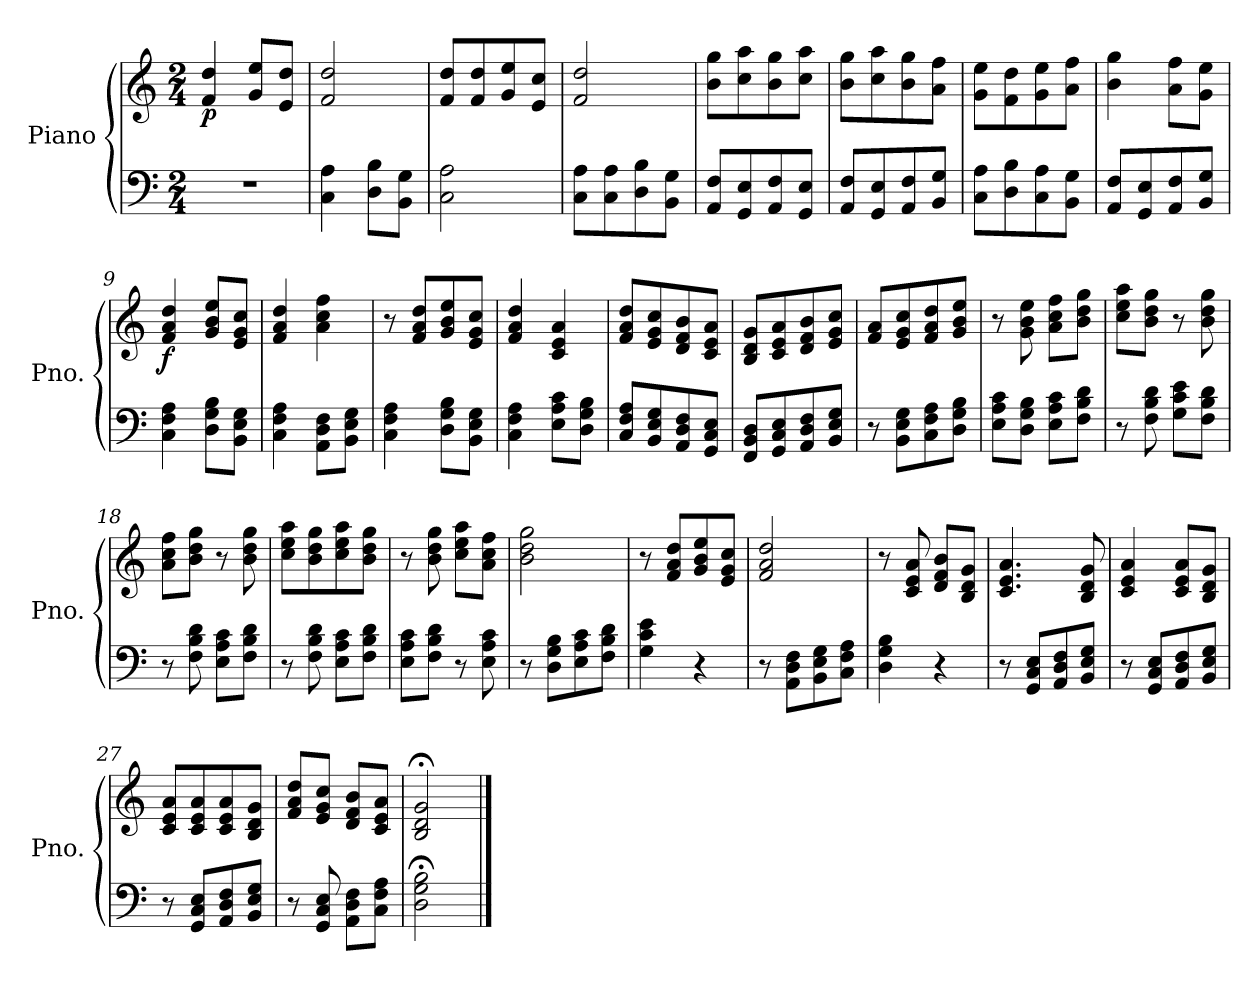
**kern	**kern	**dynam
*part1	*part1	*part1
*staff2	*staff1	*staff1/2
*I"Piano	*	*
*I'Pno.	*	*
*clefF4	*clefG2	*
*k[]	*k[]	*
*M2/4	*M2/4	*
*MM98	*MM98	*
=1	=1	=1
!	!	!LO:DY:b
2r	4f/ 4dd/	p
.	8g/ 8ee/L	.
.	8e/ 8dd/J	.
=2	=2	=2
4C\ 4A\	2f/ 2dd/	.
8D\ 8B\L	.	.
8BB\ 8G\J	.	.
=3	=3	=3
2C\ 2A\	8f/ 8dd/L	.
.	8f/ 8dd/	.
.	8g/ 8ee/	.
.	8e/ 8cc/J	.
=4	=4	=4
8C\ 8A\L	2f/ 2dd/	.
8C\ 8A\	.	.
8D\ 8B\	.	.
8BB\ 8G\J	.	.
=5	=5	=5
8AA/ 8F/L	8b\ 8gg\L	.
8GG/ 8E/	8cc\ 8aa\	.
8AA/ 8F/	8b\ 8gg\	.
8GG/ 8E/J	8cc\ 8aa\J	.
=6	=6	=6
8AA/ 8F/L	8b\ 8gg\L	.
8GG/ 8E/	8cc\ 8aa\	.
8AA/ 8F/	8b\ 8gg\	.
8BB/ 8G/J	8a\ 8ff\J	.
=7	=7	=7
8C\ 8A\L	8g\ 8ee\L	.
8D\ 8B\	8f\ 8dd\	.
8C\ 8A\	8g\ 8ee\	.
8BB\ 8G\J	8a\ 8ff\J	.
=8	=8	=8
8AA/ 8F/L	4b\ 4gg\	.
8GG/ 8E/	.	.
8AA/ 8F/	8a\ 8ff\L	.
8BB/ 8G/J	8g\ 8ee\J	.
=9	=9	=9
!	!	!LO:DY:b
4C\ 4F\ 4A\	4f/ 4a/ 4dd/	f
8D\ 8G\ 8B\L	8g/ 8b/ 8ee/L	.
8BB\ 8E\ 8G\J	8e/ 8g/ 8cc/J	.
=10	=10	=10
4C\ 4F\ 4A\	4f/ 4a/ 4dd/	.
8AA\ 8D\ 8F\L	4a\ 4cc\ 4ff\	.
8BB\ 8E\ 8G\J	.	.
!!LO:LB:g=z
=11	=11	=11
4C\ 4F\ 4A\	8r	.
.	8f/ 8a/ 8dd/L	.
8D\ 8G\ 8B\L	8g/ 8b/ 8ee/	.
8BB\ 8E\ 8G\J	8e/ 8g/ 8cc/J	.
=12	=12	=12
4C\ 4F\ 4A\	4f/ 4a/ 4dd/	.
8E\ 8A\ 8c\L	4c/ 4e/ 4a/	.
8D\ 8G\ 8B\J	.	.
=13	=13	=13
8C/ 8F/ 8A/L	8f/ 8a/ 8dd/L	.
8BB/ 8E/ 8G/	8e/ 8g/ 8cc/	.
8AA/ 8D/ 8F/	8d/ 8f/ 8b/	.
8GG/ 8C/ 8E/J	8c/ 8e/ 8a/J	.
=14	=14	=14
8FF/ 8BB/ 8D/L	8B/ 8d/ 8g/L	.
8GG/ 8C/ 8E/	8c/ 8e/ 8a/	.
8AA/ 8D/ 8F/	8d/ 8f/ 8b/	.
8BB/ 8E/ 8G/J	8e/ 8g/ 8cc/J	.
=15	=15	=15
8r	8f/ 8a/L	.
8BB\ 8E\ 8G\L	8e/ 8g/ 8cc/	.
8C\ 8F\ 8A\	8f/ 8a/ 8dd/	.
8D\ 8G\ 8B\J	8g/ 8b/ 8ee/J	.
=16	=16	=16
8E\ 8A\ 8c\L	8r	.
8D\ 8G\ 8B\J	8g\ 8b\ 8ee\	.
8E\ 8A\ 8c\L	8a\ 8cc\ 8ff\L	.
8F\ 8B\ 8d\J	8b\ 8dd\ 8gg\J	.
=17	=17	=17
8r	8cc\ 8ee\ 8aa\L	.
8F\ 8B\ 8d\	8b\ 8dd\ 8gg\J	.
8G\ 8c\ 8e\L	8r	.
8F\ 8B\ 8d\J	8b\ 8dd\ 8gg\	.
=18	=18	=18
8r	8a\ 8cc\ 8ff\L	.
8F\ 8B\ 8d\	8b\ 8dd\ 8gg\J	.
8E\ 8A\ 8c\L	8r	.
8F\ 8B\ 8d\J	8b\ 8dd\ 8gg\	.
=19	=19	=19
8r	8cc\ 8ee\ 8aa\L	.
8F\ 8B\ 8d\	8b\ 8dd\ 8gg\	.
8E\ 8A\ 8c\L	8cc\ 8ee\ 8aa\	.
8F\ 8B\ 8d\J	8b\ 8dd\ 8gg\J	.
!!LO:LB:g=z
=20	=20	=20
8E\ 8A\ 8c\L	8r	.
8F\ 8B\ 8d\J	8b\ 8dd\ 8gg\	.
8r	8cc\ 8ee\ 8aa\L	.
8E\ 8A\ 8c\	8a\ 8cc\ 8ff\J	.
=21	=21	=21
8r	2b\ 2dd\ 2gg\	.
8D\ 8G\ 8B\L	.	.
8E\ 8A\ 8c\	.	.
8F\ 8B\ 8d\J	.	.
=22	=22	=22
4G\ 4c\ 4e\	8r	.
.	8f/ 8a/ 8dd/L	.
4r	8g/ 8b/ 8ee/	.
.	8e/ 8g/ 8cc/J	.
=23	=23	=23
8r	2f/ 2a/ 2dd/	.
8AA\ 8D\ 8F\L	.	.
8BB\ 8E\ 8G\	.	.
8C\ 8F\ 8A\J	.	.
=24	=24	=24
4D\ 4G\ 4B\	8r	.
.	8c/ 8e/ 8a/	.
4r	8d/ 8f/ 8b/L	.
.	8B/ 8d/ 8g/J	.
=25	=25	=25
8r	4.c/ 4.e/ 4.a/	.
8GG/ 8C/ 8E/L	.	.
8AA/ 8D/ 8F/	.	.
8BB/ 8E/ 8G/J	8B/ 8d/ 8g/	.
=26	=26	=26
8r	4c/ 4e/ 4a/	.
8GG/ 8C/ 8E/L	.	.
8AA/ 8D/ 8F/	8c/ 8e/ 8a/L	.
8BB/ 8E/ 8G/J	8B/ 8d/ 8g/J	.
=27	=27	=27
8r	8c/ 8e/ 8a/L	.
8GG/ 8C/ 8E/L	8c/ 8e/ 8a/	.
8AA/ 8D/ 8F/	8c/ 8e/ 8a/	.
8BB/ 8E/ 8G/J	8B/ 8d/ 8g/J	.
!!LO:LB:g=z
=28	=28	=28
8r	8f/ 8a/ 8dd/L	.
8GG/ 8C/ 8E/	8e/ 8g/ 8cc/J	.
8AA\ 8D\ 8F\L	8d/ 8f/ 8b/L	.
8C\ 8F\ 8A\J	8c/ 8e/ 8a/J	.
=29	=29	=29
2D\; 2G\; 2B\;	2B/;< 2d/;< 2g/;<	.
==	==	==
*-	*-	*-
